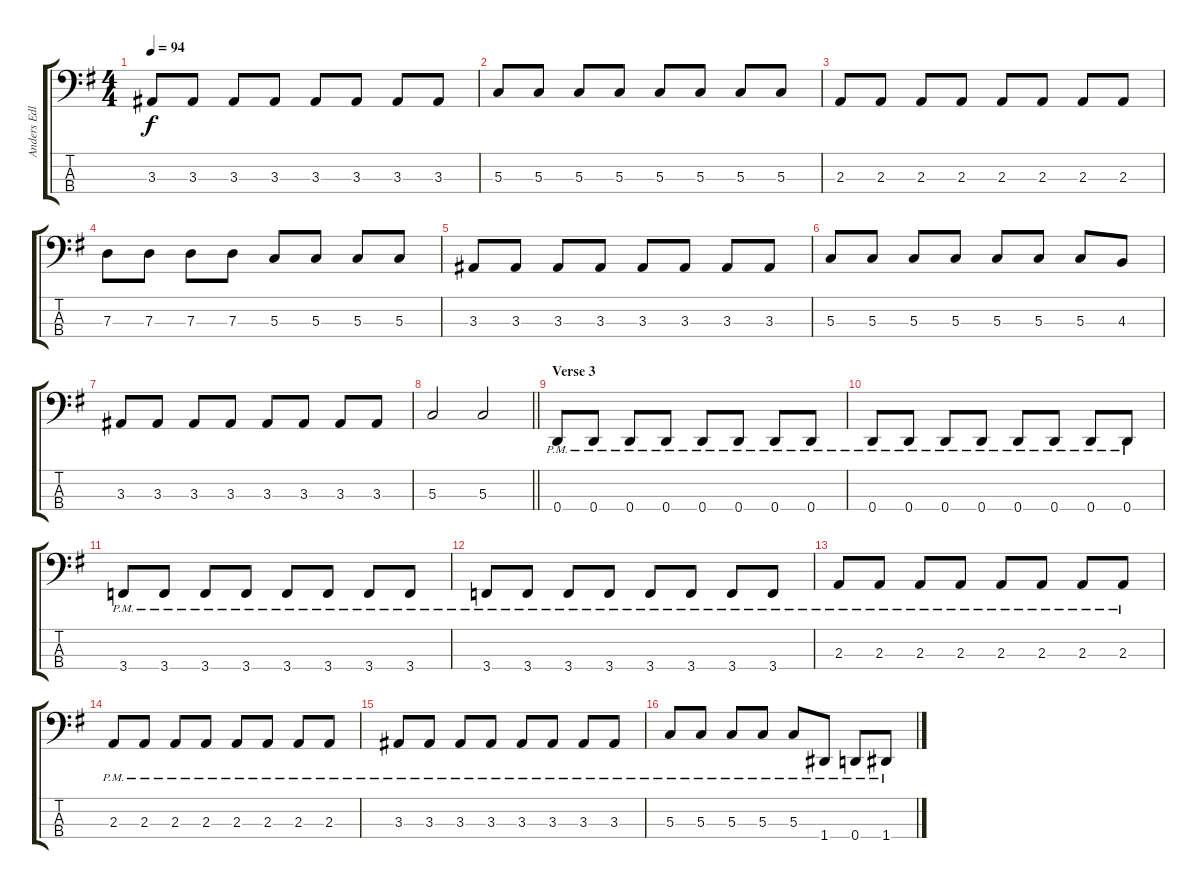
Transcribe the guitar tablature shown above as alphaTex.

\track ("Anders Edlund - bass" "Anders Edl") {instrument electricbassfinger}
\staff {score tabs}
\tuning (F2 C2 G1 D1) {hide}
\ts (4 4)
\tempo 94
\clef f4
\ks eminor
3.3.8{dy f} 3.3.8 3.3.8 3.3.8 3.3.8 3.3.8 3.3.8 3.3.8 |
5.3.8 5.3.8 5.3.8 5.3.8 5.3.8 5.3.8 5.3.8 5.3.8 |
2.3.8 2.3.8 2.3.8 2.3.8 2.3.8 2.3.8 2.3.8 2.3.8 |
7.3.8 7.3.8 7.3.8 7.3.8 5.3.8 5.3.8 5.3.8 5.3.8 |
3.3.8 3.3.8 3.3.8 3.3.8 3.3.8 3.3.8 3.3.8 3.3.8 |
5.3.8 5.3.8 5.3.8 5.3.8 5.3.8 5.3.8 5.3.8 4.3.8 |
3.3.8 3.3.8 3.3.8 3.3.8 3.3.8 3.3.8 3.3.8 3.3.8 |
\barLineRight lightlight
5.3.2 5.3.2 |
\section ("" "Verse 3")
0.4{pm}.8 0.4{pm}.8 0.4{pm}.8 0.4{pm}.8 0.4{pm}.8 0.4{pm}.8 0.4{pm}.8 0.4{pm}.8 |
0.4{pm}.8 0.4{pm}.8 0.4{pm}.8 0.4{pm}.8 0.4{pm}.8 0.4{pm}.8 0.4{pm}.8 0.4{pm}.8 |
3.4{pm}.8 3.4{pm}.8 3.4{pm}.8 3.4{pm}.8 3.4{pm}.8 3.4{pm}.8 3.4{pm}.8 3.4{pm}.8 |
3.4{pm}.8 3.4{pm}.8 3.4{pm}.8 3.4{pm}.8 3.4{pm}.8 3.4{pm}.8 3.4{pm}.8 3.4{pm}.8 |
2.3{pm}.8 2.3{pm}.8 2.3{pm}.8 2.3{pm}.8 2.3{pm}.8 2.3{pm}.8 2.3{pm}.8 2.3{pm}.8 |
2.3{pm}.8 2.3{pm}.8 2.3{pm}.8 2.3{pm}.8 2.3{pm}.8 2.3{pm}.8 2.3{pm}.8 2.3{pm}.8 |
3.3{pm}.8 3.3{pm}.8 3.3{pm}.8 3.3{pm}.8 3.3{pm}.8 3.3{pm}.8 3.3{pm}.8 3.3{pm}.8 |
5.3{pm}.8 5.3{pm}.8 5.3{pm}.8 5.3{pm}.8 5.3{pm}.8 1.4{pm}.8 0.4{pm}.8 1.4{pm}.8
